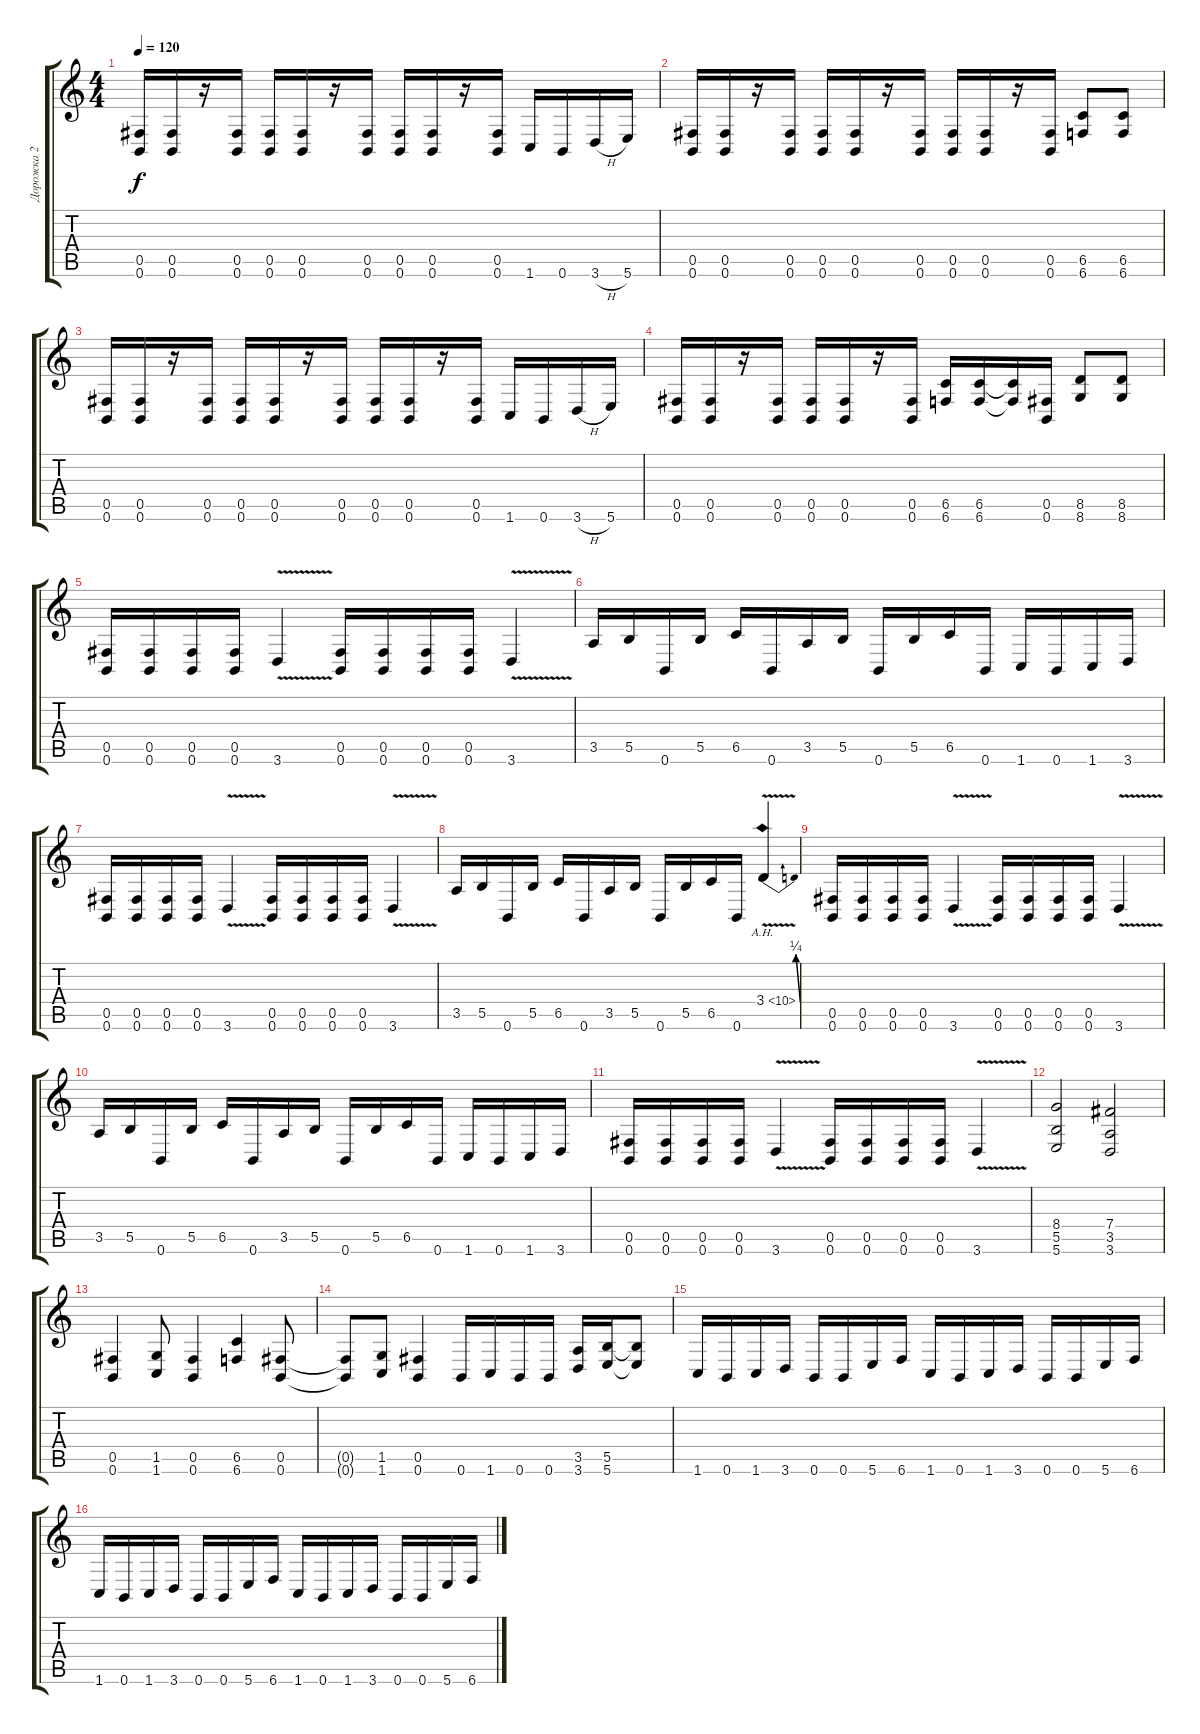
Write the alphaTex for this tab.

\track ("Дорожка 2" "Дорожка 2") {instrument distortionguitar}
\staff {score tabs}
\tuning (Db4 Ab3 E3 B2 Gb2 B1) {hide}
\ts (4 4)
\tempo 120
\clef g2
\ks c
(0.5 0.6).16{dy f} (0.5 0.6).16 r.16 (0.5 0.6).16 (0.5 0.6).16 (0.5 0.6).16 r.16 (0.5 0.6).16 (0.5 0.6).16 (0.5 0.6).16 r.16 (0.5 0.6).16 1.6.16 0.6.16 3.6{h}.16 5.6.16 |
(0.5 0.6).16 (0.5 0.6).16 r.16 (0.5 0.6).16 (0.5 0.6).16 (0.5 0.6).16 r.16 (0.5 0.6).16 (0.5 0.6).16 (0.5 0.6).16 r.16 (0.5 0.6).16 (6.5 6.6).8 (6.5 6.6).8 |
(0.5 0.6).16 (0.5 0.6).16 r.16 (0.5 0.6).16 (0.5 0.6).16 (0.5 0.6).16 r.16 (0.5 0.6).16 (0.5 0.6).16 (0.5 0.6).16 r.16 (0.5 0.6).16 1.6.16 0.6.16 3.6{h}.16 5.6.16 |
(0.5 0.6).16 (0.5 0.6).16 r.16 (0.5 0.6).16 (0.5 0.6).16 (0.5 0.6).16 r.16 (0.5 0.6).16 (6.5 6.6).16 (6.5 6.6).16 (6.5{t} 6.6{t}).16 (0.5 0.6).16 (8.5 8.6).8 (8.5 8.6).8 |
(0.5 0.6).16 (0.5 0.6).16 (0.5 0.6).16 (0.5 0.6).16 3.6{v}.4 (0.5 0.6).16 (0.5 0.6).16 (0.5 0.6).16 (0.5 0.6).16 3.6{v}.4 |
3.5.16 5.5.16 0.6.16 5.5.16 6.5.16 0.6.16 3.5.16 5.5.16 0.6.16 5.5.16 6.5.16 0.6.16 1.6.16 0.6.16 1.6.16 3.6.16 |
(0.5 0.6).16 (0.5 0.6).16 (0.5 0.6).16 (0.5 0.6).16 3.6{v}.4 (0.5 0.6).16 (0.5 0.6).16 (0.5 0.6).16 (0.5 0.6).16 3.6{v}.4 |
3.5.16 5.5.16 0.6.16 5.5.16 6.5.16 0.6.16 3.5.16 5.5.16 0.6.16 5.5.16 6.5.16 0.6.16 3.4{be (bend 0 0 60 1) ah 7 v}.4 |
(0.5 0.6).16 (0.5 0.6).16 (0.5 0.6).16 (0.5 0.6).16 3.6{v}.4 (0.5 0.6).16 (0.5 0.6).16 (0.5 0.6).16 (0.5 0.6).16 3.6{v}.4 |
3.5.16 5.5.16 0.6.16 5.5.16 6.5.16 0.6.16 3.5.16 5.5.16 0.6.16 5.5.16 6.5.16 0.6.16 1.6.16 0.6.16 1.6.16 3.6.16 |
(0.5 0.6).16 (0.5 0.6).16 (0.5 0.6).16 (0.5 0.6).16 3.6{v}.4 (0.5 0.6).16 (0.5 0.6).16 (0.5 0.6).16 (0.5 0.6).16 3.6{v}.4 |
(8.4 5.5 5.6).2 (7.4 3.5 3.6).2 |
(0.5 0.6).4 (1.5 1.6).8 (0.5 0.6).4 (6.5 6.6).4 (0.5 0.6).8 |
(0.5{t} 0.6{t}).8 (1.5 1.6).8 (0.5 0.6).4 0.6.16 1.6.16 0.6.16 0.6.16 (3.5 3.6).16 (5.5 5.6).16 (5.5{t} 5.6{t}).8 |
1.6.16 0.6.16 1.6.16 3.6.16 0.6.16 0.6.16 5.6.16 6.6.16 1.6.16 0.6.16 1.6.16 3.6.16 0.6.16 0.6.16 5.6.16 6.6.16 |
1.6.16 0.6.16 1.6.16 3.6.16 0.6.16 0.6.16 5.6.16 6.6.16 1.6.16 0.6.16 1.6.16 3.6.16 0.6.16 0.6.16 5.6.16 6.6.16
